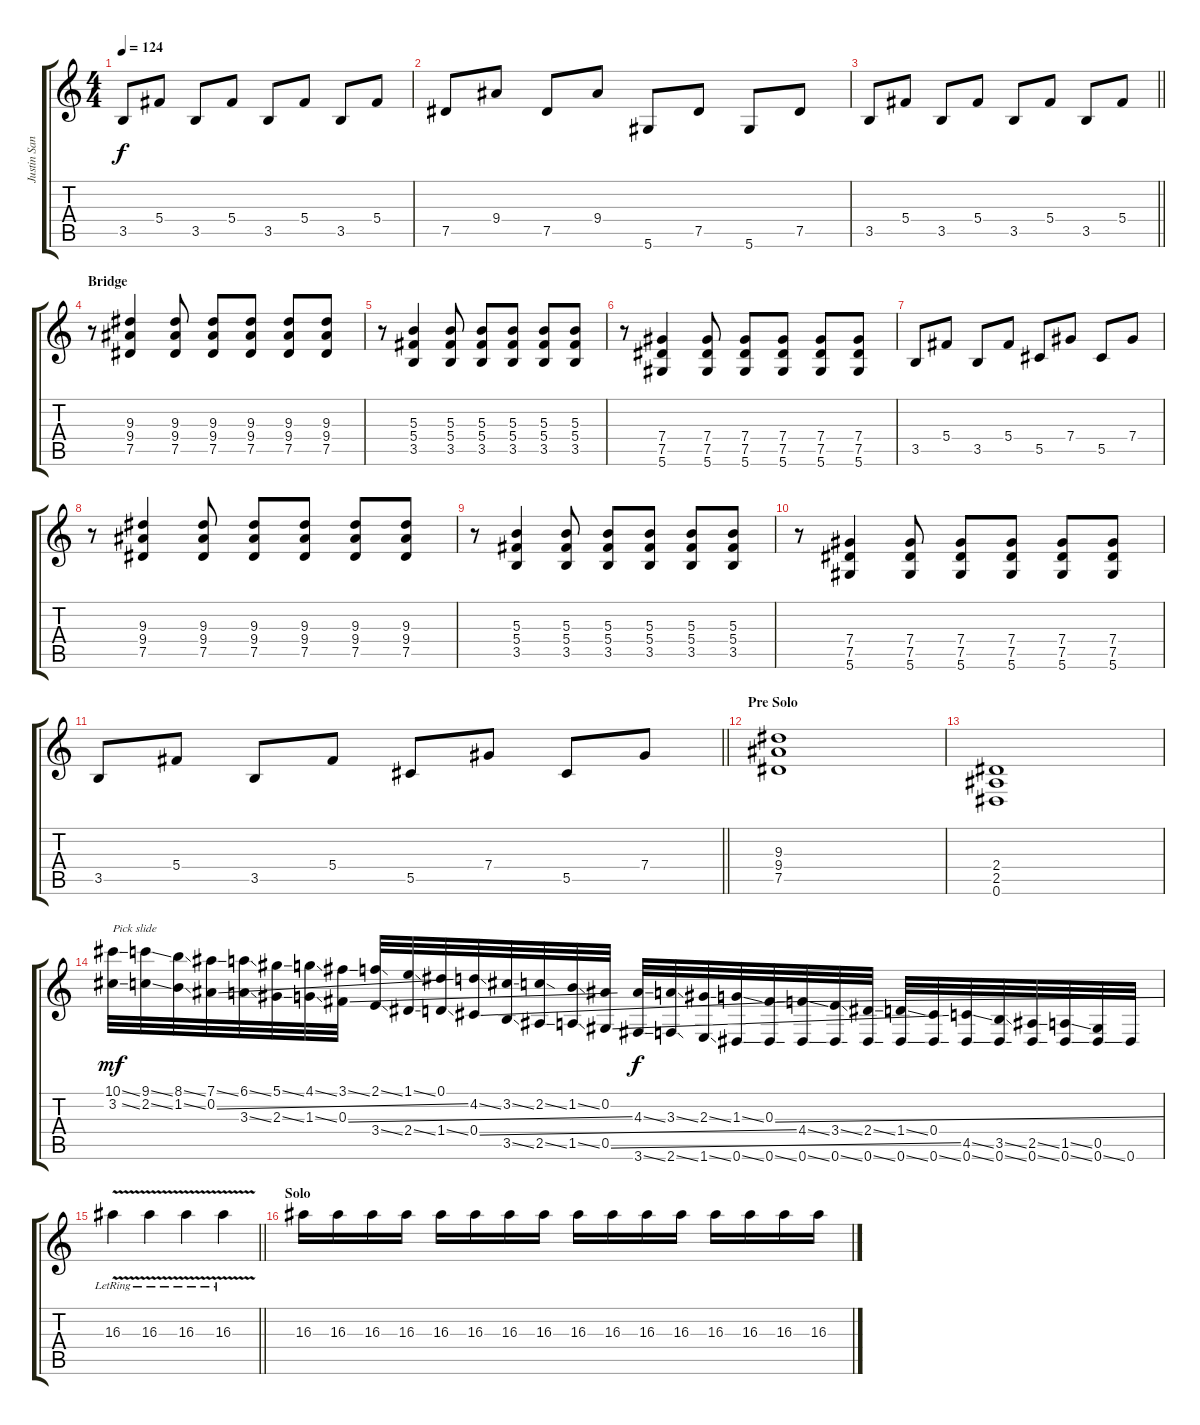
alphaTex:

\track ("Justin Sane" "Justin San") {instrument overdrivenguitar}
\staff {score tabs}
\tuning (Eb4 Bb3 Gb3 Db3 Ab2 Eb2) {hide}
\ts (4 4)
\tempo 124
\clef g2
\ks c
3.5.8{dy f} 5.4.8 3.5.8 5.4.8 3.5.8 5.4.8 3.5.8 5.4.8 |
7.5.8 9.4.8 7.5.8 9.4.8 5.6.8 7.5.8 5.6.8 7.5.8 |
\barLineRight lightlight
3.5.8 5.4.8 3.5.8 5.4.8 3.5.8 5.4.8 3.5.8 5.4.8 |
\section ("" "Bridge")
r.8 (9.3 9.4 7.5).4 (9.3 9.4 7.5).8 (9.3 9.4 7.5).8 (9.3 9.4 7.5).8 (9.3 9.4 7.5).8 (9.3 9.4 7.5).8 |
r.8 (5.3 5.4 3.5).4 (5.3 5.4 3.5).8 (5.3 5.4 3.5).8 (5.3 5.4 3.5).8 (5.3 5.4 3.5).8 (5.3 5.4 3.5).8 |
r.8 (7.4 7.5 5.6).4 (7.4 7.5 5.6).8 (7.4 7.5 5.6).8 (7.4 7.5 5.6).8 (7.4 7.5 5.6).8 (7.4 7.5 5.6).8 |
3.5.8 5.4.8 3.5.8 5.4.8 5.5.8 7.4.8 5.5.8 7.4.8 |
r.8 (9.3 9.4 7.5).4 (9.3 9.4 7.5).8 (9.3 9.4 7.5).8 (9.3 9.4 7.5).8 (9.3 9.4 7.5).8 (9.3 9.4 7.5).8 |
r.8 (5.3 5.4 3.5).4 (5.3 5.4 3.5).8 (5.3 5.4 3.5).8 (5.3 5.4 3.5).8 (5.3 5.4 3.5).8 (5.3 5.4 3.5).8 |
r.8 (7.4 7.5 5.6).4 (7.4 7.5 5.6).8 (7.4 7.5 5.6).8 (7.4 7.5 5.6).8 (7.4 7.5 5.6).8 (7.4 7.5 5.6).8 |
\barLineRight lightlight
3.5.8 5.4.8 3.5.8 5.4.8 5.5.8 7.4.8 5.5.8 7.4.8 |
\section ("" "Pre Solo")
(9.3 9.4 7.5).1 |
(2.4 2.5 0.6).1 |
(10.1{ss} 3.2{ss}).32{txt "Pick slide" dy mf} (9.1{ss} 2.2{ss}).32 (8.1{ss} 1.2{ss}).32 (7.1{ss} 0.2{ss}).32 (6.1{ss} 3.3{ss}).32 (5.1{ss} 2.3{ss}).32 (4.1{ss} 1.3{ss}).32 (3.1{ss} 0.3{ss}).32 (2.1{ss} 3.4{ss}).32 (1.1{ss} 2.4{ss}).32 (0.1 1.4{ss}).32 (4.2{ss} 0.4{ss}).32 (3.2{ss} 3.5{ss}).32 (2.2{ss} 2.5{ss}).32 (1.2{ss} 1.5{ss}).32 (0.2 0.5{ss}).32 (4.3{ss} 3.6{ss}).32{dy f} (3.3{ss} 2.6{ss}).32 (2.3{ss} 1.6{ss}).32 (1.3{ss} 0.6{ss}).32 (0.3{ss} 0.6{ss}).32 (4.4{ss} 0.6{ss}).32 (3.4{ss} 0.6{ss}).32 (2.4{ss} 0.6{ss}).32 (1.4{ss} 0.6{ss}).32 (0.4 0.6{ss}).32 (4.5{ss} 0.6{ss}).32 (3.5{ss} 0.6{ss}).32 (2.5{ss} 0.6{ss}).32 (1.5{ss} 0.6{ss}).32 (0.5 0.6{ss}).32 0.6.32 |
\barLineRight lightlight
16.3{v lr}.4 16.3{v lr}.4 16.3{v lr}.4 16.3{v lr}.4 |
\section ("" "Solo")
16.3.16 16.3.16 16.3.16 16.3.16 16.3.16 16.3.16 16.3.16 16.3.16 16.3.16 16.3.16 16.3.16 16.3.16 16.3.16 16.3.16 16.3.16 16.3.16
